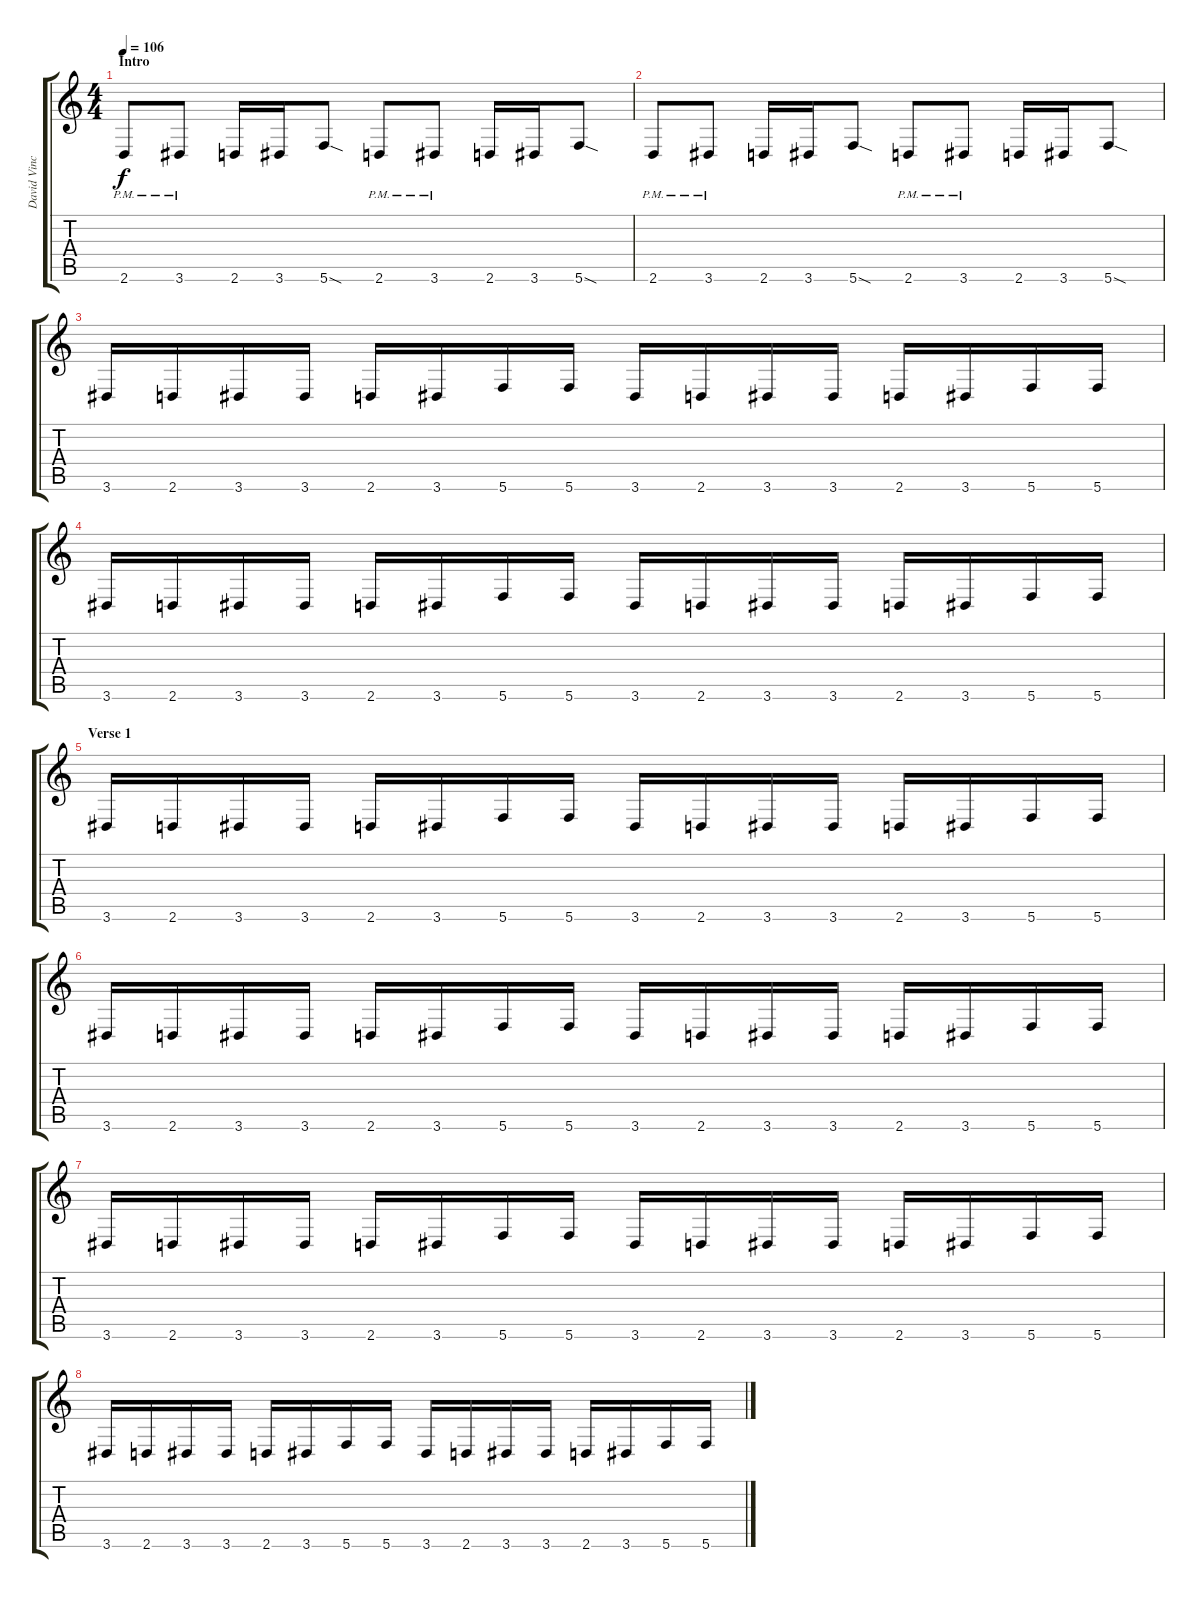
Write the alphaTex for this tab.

\track ("David Vincent" "David Vinc") {instrument electricbasspick}
\staff {score tabs}
\tuning (D4 A3 F3 C3 G2 C2) {hide}
\ts (4 4)
\section ("" "Intro")
\tempo 106
\clef g2
\ks c
2.6{pm}.8{dy f instrument electricbasspick} 3.6{pm}.8 2.6.16 3.6.16 5.6{sod}.8 2.6{pm}.8 3.6{pm}.8 2.6.16 3.6.16 5.6{sod}.8 |
2.6{pm}.8 3.6{pm}.8 2.6.16 3.6.16 5.6{sod}.8 2.6{pm}.8 3.6{pm}.8 2.6.16 3.6.16 5.6{sod}.8 |
3.6.16 2.6.16 3.6.16 3.6.16 2.6.16 3.6.16 5.6.16 5.6.16 3.6.16 2.6.16 3.6.16 3.6.16 2.6.16 3.6.16 5.6.16 5.6.16 |
3.6.16 2.6.16 3.6.16 3.6.16 2.6.16 3.6.16 5.6.16 5.6.16 3.6.16 2.6.16 3.6.16 3.6.16 2.6.16 3.6.16 5.6.16 5.6.16 |
\section ("" "Verse 1")
3.6.16 2.6.16 3.6.16 3.6.16 2.6.16 3.6.16 5.6.16 5.6.16 3.6.16 2.6.16 3.6.16 3.6.16 2.6.16 3.6.16 5.6.16 5.6.16 |
3.6.16 2.6.16 3.6.16 3.6.16 2.6.16 3.6.16 5.6.16 5.6.16 3.6.16 2.6.16 3.6.16 3.6.16 2.6.16 3.6.16 5.6.16 5.6.16 |
3.6.16 2.6.16 3.6.16 3.6.16 2.6.16 3.6.16 5.6.16 5.6.16 3.6.16 2.6.16 3.6.16 3.6.16 2.6.16 3.6.16 5.6.16 5.6.16 |
3.6.16 2.6.16 3.6.16 3.6.16 2.6.16 3.6.16 5.6.16 5.6.16 3.6.16 2.6.16 3.6.16 3.6.16 2.6.16 3.6.16 5.6.16 5.6.16
